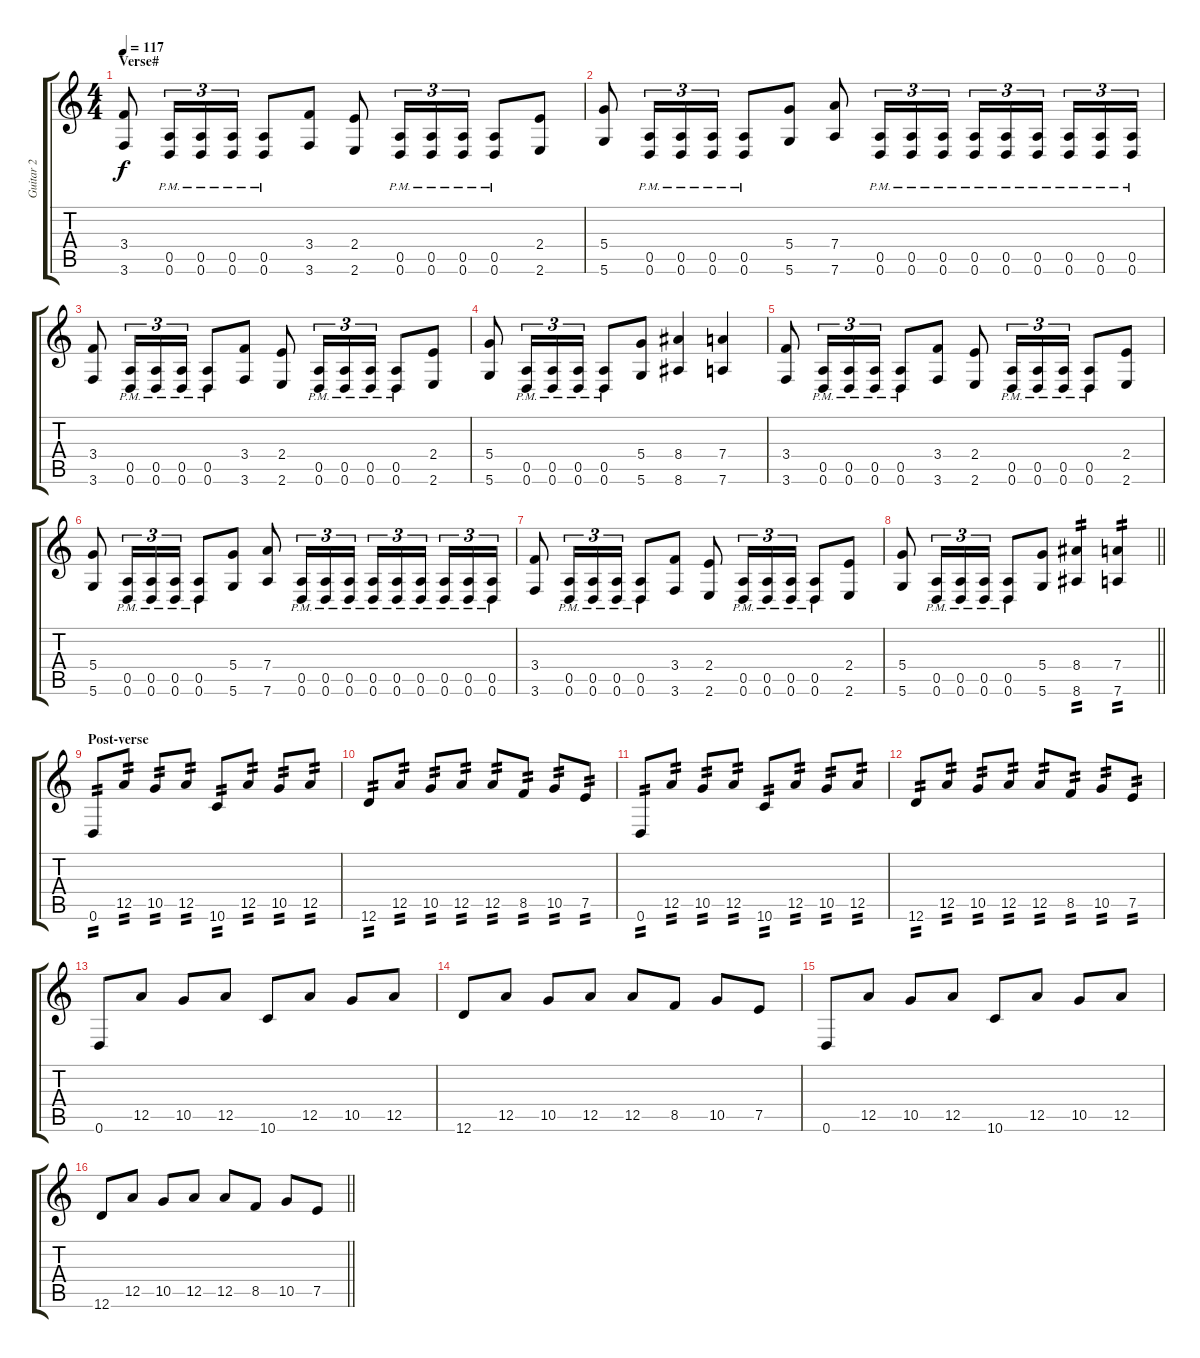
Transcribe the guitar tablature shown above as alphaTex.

\track ("Guitar 2" "Guitar 2") {instrument distortionguitar}
\staff {score tabs}
\tuning (E4 B3 G3 D3 A2 D2) {hide}
\ts (4 4)
\section ("" "Verse#")
\tempo 117
\clef g2
\ks c
(3.4 3.6).8{dy f} (0.5{pm} 0.6{pm}).16{tu (3 2)} (0.5{pm} 0.6{pm}).16{tu (3 2)} (0.5{pm} 0.6{pm}).16{tu (3 2)} (0.5{pm} 0.6{pm}).8 (3.4 3.6).8 (2.4 2.6).8 (0.5{pm} 0.6{pm}).16{tu (3 2)} (0.5{pm} 0.6{pm}).16{tu (3 2)} (0.5{pm} 0.6{pm}).16{tu (3 2)} (0.5{pm} 0.6{pm}).8 (2.4 2.6).8 |
(5.4 5.6).8 (0.5{pm} 0.6{pm}).16{tu (3 2)} (0.5{pm} 0.6{pm}).16{tu (3 2)} (0.5{pm} 0.6{pm}).16{tu (3 2)} (0.5{pm} 0.6{pm}).8 (5.4 5.6).8 (7.4 7.6).8 (0.5{pm} 0.6{pm}).16{tu (3 2)} (0.5{pm} 0.6{pm}).16{tu (3 2)} (0.5{pm} 0.6{pm}).16{tu (3 2)} (0.5{pm} 0.6{pm}).16{tu (3 2)} (0.5{pm} 0.6{pm}).16{tu (3 2)} (0.5{pm} 0.6{pm}).16{tu (3 2) beam splitsecondary} (0.5{pm} 0.6{pm}).16{tu (3 2)} (0.5{pm} 0.6{pm}).16{tu (3 2)} (0.5{pm} 0.6{pm}).16{tu (3 2)} |
(3.4 3.6).8 (0.5{pm} 0.6{pm}).16{tu (3 2)} (0.5{pm} 0.6{pm}).16{tu (3 2)} (0.5{pm} 0.6{pm}).16{tu (3 2)} (0.5{pm} 0.6{pm}).8 (3.4 3.6).8 (2.4 2.6).8 (0.5{pm} 0.6{pm}).16{tu (3 2)} (0.5{pm} 0.6{pm}).16{tu (3 2)} (0.5{pm} 0.6{pm}).16{tu (3 2)} (0.5{pm} 0.6{pm}).8 (2.4 2.6).8 |
(5.4 5.6).8 (0.5{pm} 0.6{pm}).16{tu (3 2)} (0.5{pm} 0.6{pm}).16{tu (3 2)} (0.5{pm} 0.6{pm}).16{tu (3 2)} (0.5{pm} 0.6{pm}).8 (5.4 5.6).8 (8.4 8.6).4 (7.4 7.6).4 |
(3.4 3.6).8 (0.5{pm} 0.6{pm}).16{tu (3 2)} (0.5{pm} 0.6{pm}).16{tu (3 2)} (0.5{pm} 0.6{pm}).16{tu (3 2)} (0.5{pm} 0.6{pm}).8 (3.4 3.6).8 (2.4 2.6).8 (0.5{pm} 0.6{pm}).16{tu (3 2)} (0.5{pm} 0.6{pm}).16{tu (3 2)} (0.5{pm} 0.6{pm}).16{tu (3 2)} (0.5{pm} 0.6{pm}).8 (2.4 2.6).8 |
(5.4 5.6).8 (0.5{pm} 0.6{pm}).16{tu (3 2)} (0.5{pm} 0.6{pm}).16{tu (3 2)} (0.5{pm} 0.6{pm}).16{tu (3 2)} (0.5{pm} 0.6{pm}).8 (5.4 5.6).8 (7.4 7.6).8 (0.5{pm} 0.6{pm}).16{tu (3 2)} (0.5{pm} 0.6{pm}).16{tu (3 2)} (0.5{pm} 0.6{pm}).16{tu (3 2)} (0.5{pm} 0.6{pm}).16{tu (3 2)} (0.5{pm} 0.6{pm}).16{tu (3 2)} (0.5{pm} 0.6{pm}).16{tu (3 2) beam splitsecondary} (0.5{pm} 0.6{pm}).16{tu (3 2)} (0.5{pm} 0.6{pm}).16{tu (3 2)} (0.5{pm} 0.6{pm}).16{tu (3 2)} |
(3.4 3.6).8 (0.5{pm} 0.6{pm}).16{tu (3 2)} (0.5{pm} 0.6{pm}).16{tu (3 2)} (0.5{pm} 0.6{pm}).16{tu (3 2)} (0.5{pm} 0.6{pm}).8 (3.4 3.6).8 (2.4 2.6).8 (0.5{pm} 0.6{pm}).16{tu (3 2)} (0.5{pm} 0.6{pm}).16{tu (3 2)} (0.5{pm} 0.6{pm}).16{tu (3 2)} (0.5{pm} 0.6{pm}).8 (2.4 2.6).8 |
\barLineRight lightlight
(5.4 5.6).8 (0.5{pm} 0.6{pm}).16{tu (3 2)} (0.5{pm} 0.6{pm}).16{tu (3 2)} (0.5{pm} 0.6{pm}).16{tu (3 2)} (0.5{pm} 0.6{pm}).8 (5.4 5.6).8 (8.4 8.6).4{tp 2} (7.4 7.6).4{tp 2} |
\section ("" "Post-verse")
0.6.8{tp 2} 12.5.8{tp 2} 10.5.8{tp 2} 12.5.8{tp 2} 10.6.8{tp 2} 12.5.8{tp 2} 10.5.8{tp 2} 12.5.8{tp 2} |
12.6.8{tp 2} 12.5.8{tp 2} 10.5.8{tp 2} 12.5.8{tp 2} 12.5.8{tp 2} 8.5.8{tp 2} 10.5.8{tp 2} 7.5.8{tp 2} |
0.6.8{tp 2} 12.5.8{tp 2} 10.5.8{tp 2} 12.5.8{tp 2} 10.6.8{tp 2} 12.5.8{tp 2} 10.5.8{tp 2} 12.5.8{tp 2} |
12.6.8{tp 2} 12.5.8{tp 2} 10.5.8{tp 2} 12.5.8{tp 2} 12.5.8{tp 2} 8.5.8{tp 2} 10.5.8{tp 2} 7.5.8{tp 2} |
0.6.8 12.5.8 10.5.8 12.5.8 10.6.8 12.5.8 10.5.8 12.5.8 |
12.6.8 12.5.8 10.5.8 12.5.8 12.5.8 8.5.8 10.5.8 7.5.8 |
0.6.8 12.5.8 10.5.8 12.5.8 10.6.8 12.5.8 10.5.8 12.5.8 |
\barLineRight lightlight
12.6.8 12.5.8 10.5.8 12.5.8 12.5.8 8.5.8 10.5.8 7.5.8
